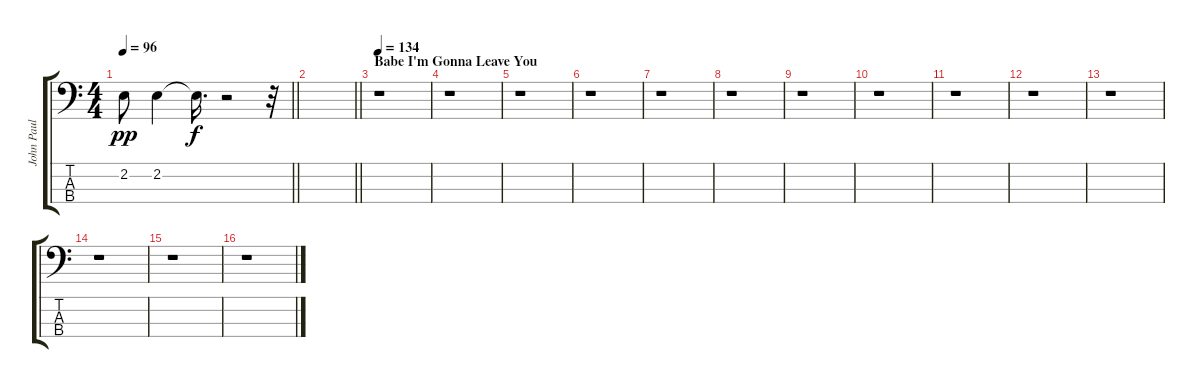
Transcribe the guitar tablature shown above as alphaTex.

\track ("John Paul Jones - Bass Guitar" "John Paul ") {instrument electricbassfinger}
\staff {score tabs}
\tuning (G2 D2 A1 E1) {hide}
\ts (4 4)
\tempo 96
\clef f4
\barLineRight lightlight
\ks c
2.2.8{dy pp} 2.2.4 2.2{t}.16{d dy f} r.2 r.32 |
\barLineRight lightlight
|
\section ("" "Babe I'm Gonna Leave You")
\tempo 134
r.1{volume 10 instrument acousticguitarsteel} |
r.1 |
r.1 |
r.1 |
r.1 |
r.1 |
r.1 |
r.1 |
r.1 |
r.1 |
r.1 |
r.1 |
r.1 |
r.1
